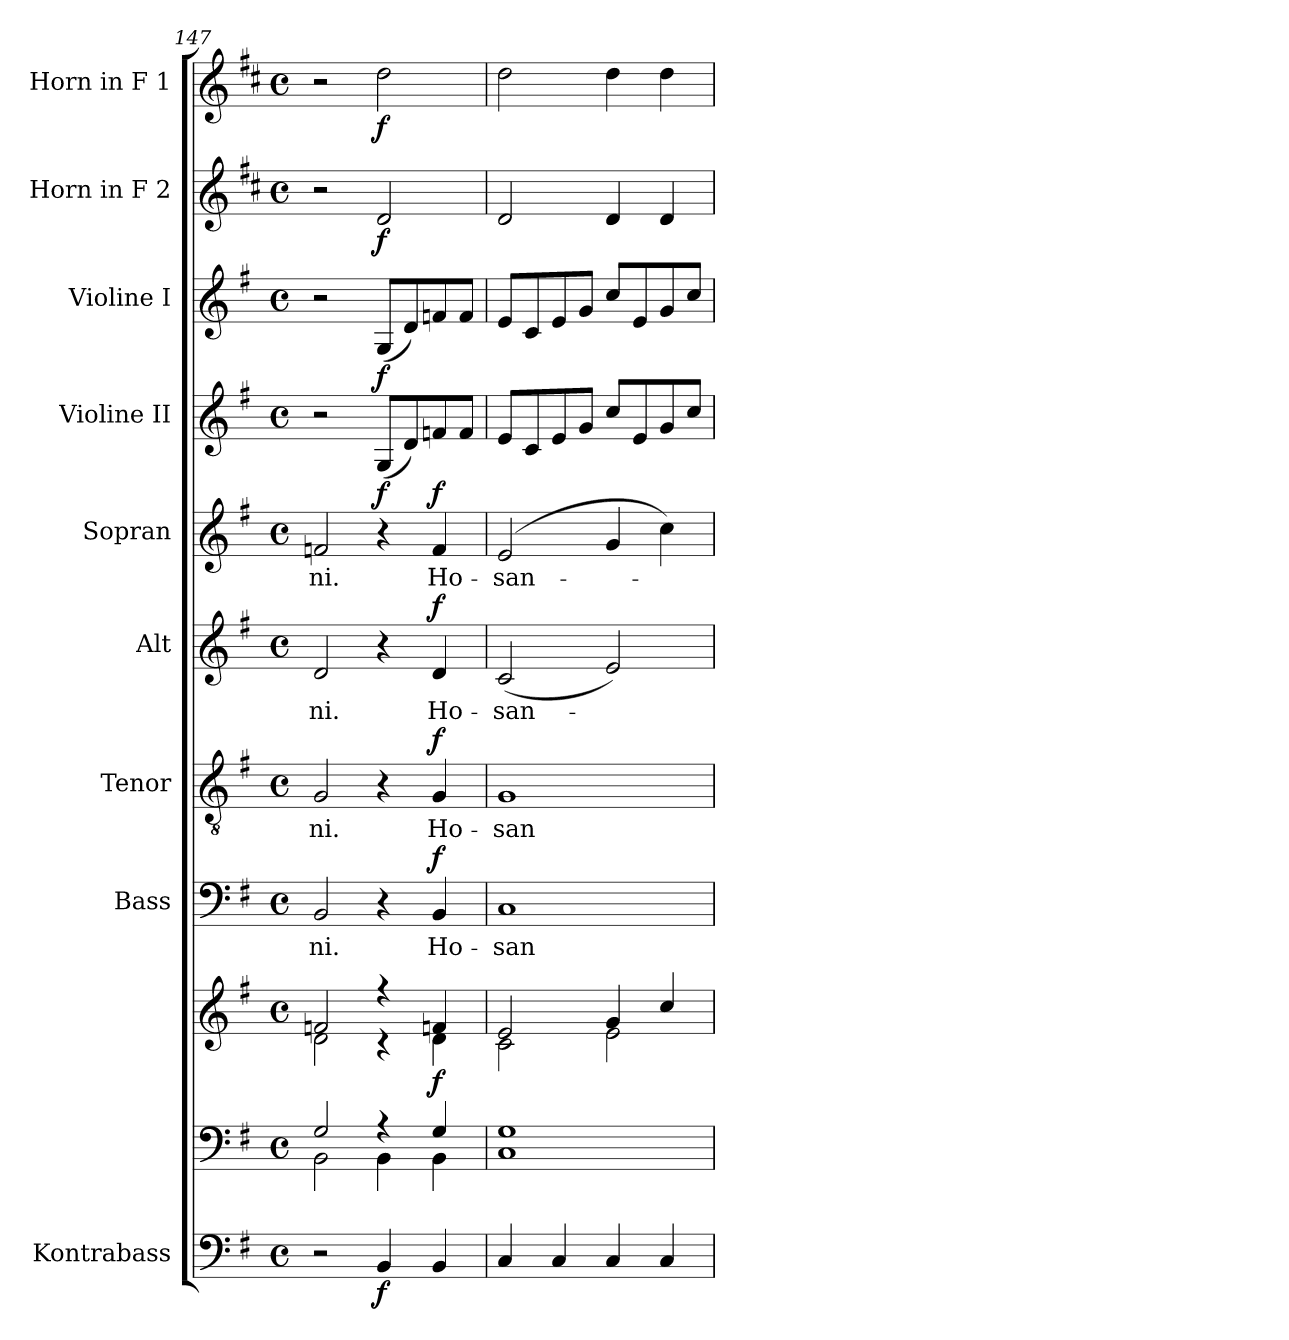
**kern	**dynam	**kern	**kern	**dynam	**kern	**text	**dynam	**kern	**text	**dynam	**kern	**text	**dynam	**kern	**text	**dynam	**kern	**dynam	**kern	**dynam	**kern	**dynam	**kern	**dynam
*part10	*part10	*part9	*part9	*part9	*part8	*part8	*part8	*part7	*part7	*part7	*part6	*part6	*part6	*part5	*part5	*part5	*part4	*part4	*part3	*part3	*part2	*part2	*part1	*part1
*staff11	*staff11	*staff10	*staff9	*staff9/10	*staff8	*staff8	*staff8	*staff7	*staff7	*staff7	*staff6	*staff6	*staff6	*staff5	*staff5	*staff5	*staff4	*staff4	*staff3	*staff3	*staff2	*staff2	*staff1	*staff1
*I"Kontrabass	*	*	*	*	*I"Bass	*	*	*I"Tenor	*	*	*I"Alt	*	*	*I"Sopran	*	*	*I"Violine II	*	*I"Violine I	*	*I"Horn in F 2	*	*I"Horn in F 1	*
*I'Kb.	*	*	*	*	*I'B.	*	*	*I'T.	*	*	*I'A.	*	*	*I'S.	*	*	*I'Vl. II	*	*I'Vl. I	*	*I'Hrn. 2	*	*I'Hrn. 1	*
*clefF4	*	*clefF4	*clefG2	*	*clefF4	*	*	*clefGv2	*	*	*clefG2	*	*	*clefG2	*	*	*clefG2	*	*clefG2	*	*clefG2	*	*clefG2	*
*ITrd7c12	*	*	*	*	*	*	*	*	*	*	*	*	*	*	*	*	*	*	*	*	*ITrd4c7	*	*ITrd4c7	*
*k[f#]	*	*k[f#]	*k[f#]	*	*k[f#]	*	*	*k[f#]	*	*	*k[f#]	*	*	*k[f#]	*	*	*k[f#]	*	*k[f#]	*	*k[f#]	*	*k[f#]	*
*G:	*	*G:	*G:	*	*G:	*	*	*G:	*	*	*G:	*	*	*G:	*	*	*G:	*	*G:	*	*G:	*	*G:	*
*M4/4	*	*M4/4	*M4/4	*	*M4/4	*	*	*M4/4	*	*	*M4/4	*	*	*M4/4	*	*	*M4/4	*	*M4/4	*	*M4/4	*	*M4/4	*
*met(c)	*	*met(c)	*met(c)	*	*met(c)	*	*	*met(c)	*	*	*met(c)	*	*	*met(c)	*	*	*met(c)	*	*met(c)	*	*met(c)	*	*met(c)	*
=147	=147	=147	=147	=147	=147	=147	=147	=147	=147	=147	=147	=147	=147	=147	=147	=147	=147	=147	=147	=147	=147	=147	=147	=147
*	*	*^	*^	*	*	*	*	*	*	*	*	*	*	*	*	*	*	*	*	*	*	*	*	*
!	!	!	!	!	!	!	!	!LO:LY:b	!	!	!LO:LY:b	!	!	!LO:LY:b	!	!	!LO:LY:b	!	!	!	!	!	!	!	!	!
2r	.	2G/	2BB\	2fn/	2d\	.	2BB/	-ni.	.	2G/	-ni.	.	2d/	-ni.	.	2fn/	-ni.	.	2r	.	2r	.	2r	.	2r	.
!	!LO:DY:b	!	!	!	!	!	!	!	!	!	!	!	!	!	!	!	!	!	!	!LO:DY:b	!	!LO:DY:b	!	!LO:DY:b	!	!LO:DY:b
4BBB/	f	4rA	4BB\	4r	4r	.	4r	.	.	4r	.	.	4r	.	.	4r	.	.	(<8G/L	f	(<8G/L	f	2G/	f	2g\	f
.	.	.	.	.	.	.	.	.	.	.	.	.	.	.	.	.	.	.	8d/)	.	8d/)	.	.	.	.	.
!	!	!	!	!	!	!LO:DY:b	!	!LO:LY:b	!LO:DY:a	!	!LO:LY:b	!LO:DY:a	!	!LO:LY:b	!LO:DY:a	!	!LO:LY:b	!LO:DY:a	!	!	!	!	!	!	!	!
4BBB/	.	4G/	4BB\	4fn/	4d\	f	4BB/	Ho-	f	4G/	Ho-	f	4d/	Ho-	f	4f/	Ho-	f	8fn/	.	8fn/	.	.	.	.	.
.	.	.	.	.	.	.	.	.	.	.	.	.	.	.	.	.	.	.	8f/J	.	8f/J	.	.	.	.	.
=148	=148	=148	=148	=148	=148	=148	=148	=148	=148	=148	=148	=148	=148	=148	=148	=148	=148	=148	=148	=148	=148	=148	=148	=148	=148	=148
!	!	!	!	!	!	!	!	!LO:LY:b	!	!	!LO:LY:b	!	!	!LO:LY:b	!	!	!LO:LY:b	!	!	!	!	!	!	!	!	!
4CC/	.	1G	1C	2e/	2c\	.	1C	-san-	.	1G	-san-	.	(<2c/	-san-	.	(2e/	-san-	.	8e/L	.	8e/L	.	2G/	.	2g\	.
.	.	.	.	.	.	.	.	.	.	.	.	.	.	.	.	.	.	.	8c/	.	8c/	.	.	.	.	.
4CC/	.	.	.	.	.	.	.	.	.	.	.	.	.	.	.	.	.	.	8e/	.	8e/	.	.	.	.	.
.	.	.	.	.	.	.	.	.	.	.	.	.	.	.	.	.	.	.	8g/J	.	8g/J	.	.	.	.	.
4CC/	.	.	.	4g/	2e\	.	.	.	.	.	.	.	2e/)	.	.	4g/	.	.	8cc/L	.	8cc/L	.	4G/	.	4g\	.
.	.	.	.	.	.	.	.	.	.	.	.	.	.	.	.	.	.	.	8e/	.	8e/	.	.	.	.	.
4CC/	.	.	.	4cc/	.	.	.	.	.	.	.	.	.	.	.	4cc\)	.	.	8g/	.	8g/	.	4G/	.	4g\	.
.	.	.	.	.	.	.	.	.	.	.	.	.	.	.	.	.	.	.	8cc/J	.	8cc/J	.	.	.	.	.
*	*	*v	*v	*	*	*	*	*	*	*	*	*	*	*	*	*	*	*	*	*	*	*	*	*	*	*
*	*	*	*v	*v	*	*	*	*	*	*	*	*	*	*	*	*	*	*	*	*	*	*	*	*	*
=	=	=	=	=	=	=	=	=	=	=	=	=	=	=	=	=	=	=	=	=	=	=	=	=
*-	*-	*-	*-	*-	*-	*-	*-	*-	*-	*-	*-	*-	*-	*-	*-	*-	*-	*-	*-	*-	*-	*-	*-	*-
